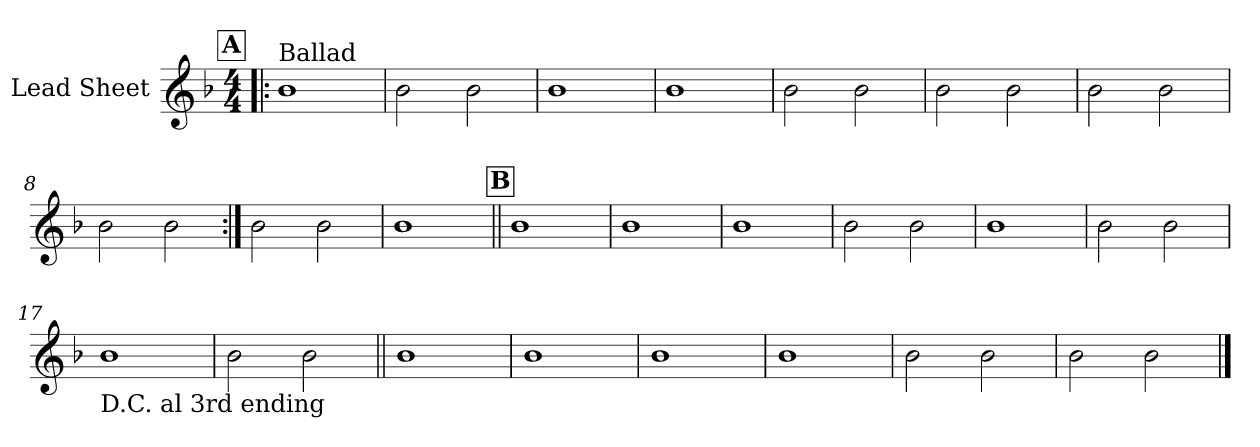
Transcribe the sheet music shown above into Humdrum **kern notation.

**kern
*part1
*staff1
*I"Lead Sheet
*clefG2
*k[b-]
*F:
*M4/4
!!LO:REH:place=s1:a:fs=14:t=A
=1!|:
!LO:TX:a:t=Ballad
1b-
=2
2b-\
2b-\
=3
1b-
=4
1b-
!!LO:LB:g=z
=5
2b-\
2b-\
=6
2b-\
2b-\
=7
2b-\
2b-\
=8
2b-\
2b-\
!!LO:LB:g=z
=9:|!
2b-\
2b-\
=10
1b-
!!LO:LB:g=z
!!LO:REH:place=s1:a:fs=14:t=B
=11||
1b-
=12
1b-
=13
1b-
=14
2b-\
2b-\
!!LO:LB:g=z
=15
1b-
=16
2b-\
2b-\
=17
!LO:TX:b:t=D.C. al 3rd ending
1b-
=18
2b-\
2b-\
!!LO:LB:g=z
=19||
1b-
=20
1b-
!!LO:LB:g=z
=21
1b-
=22
1b-
=23
2b-\
2b-\
=24
2b-\
2b-\
==
*-
